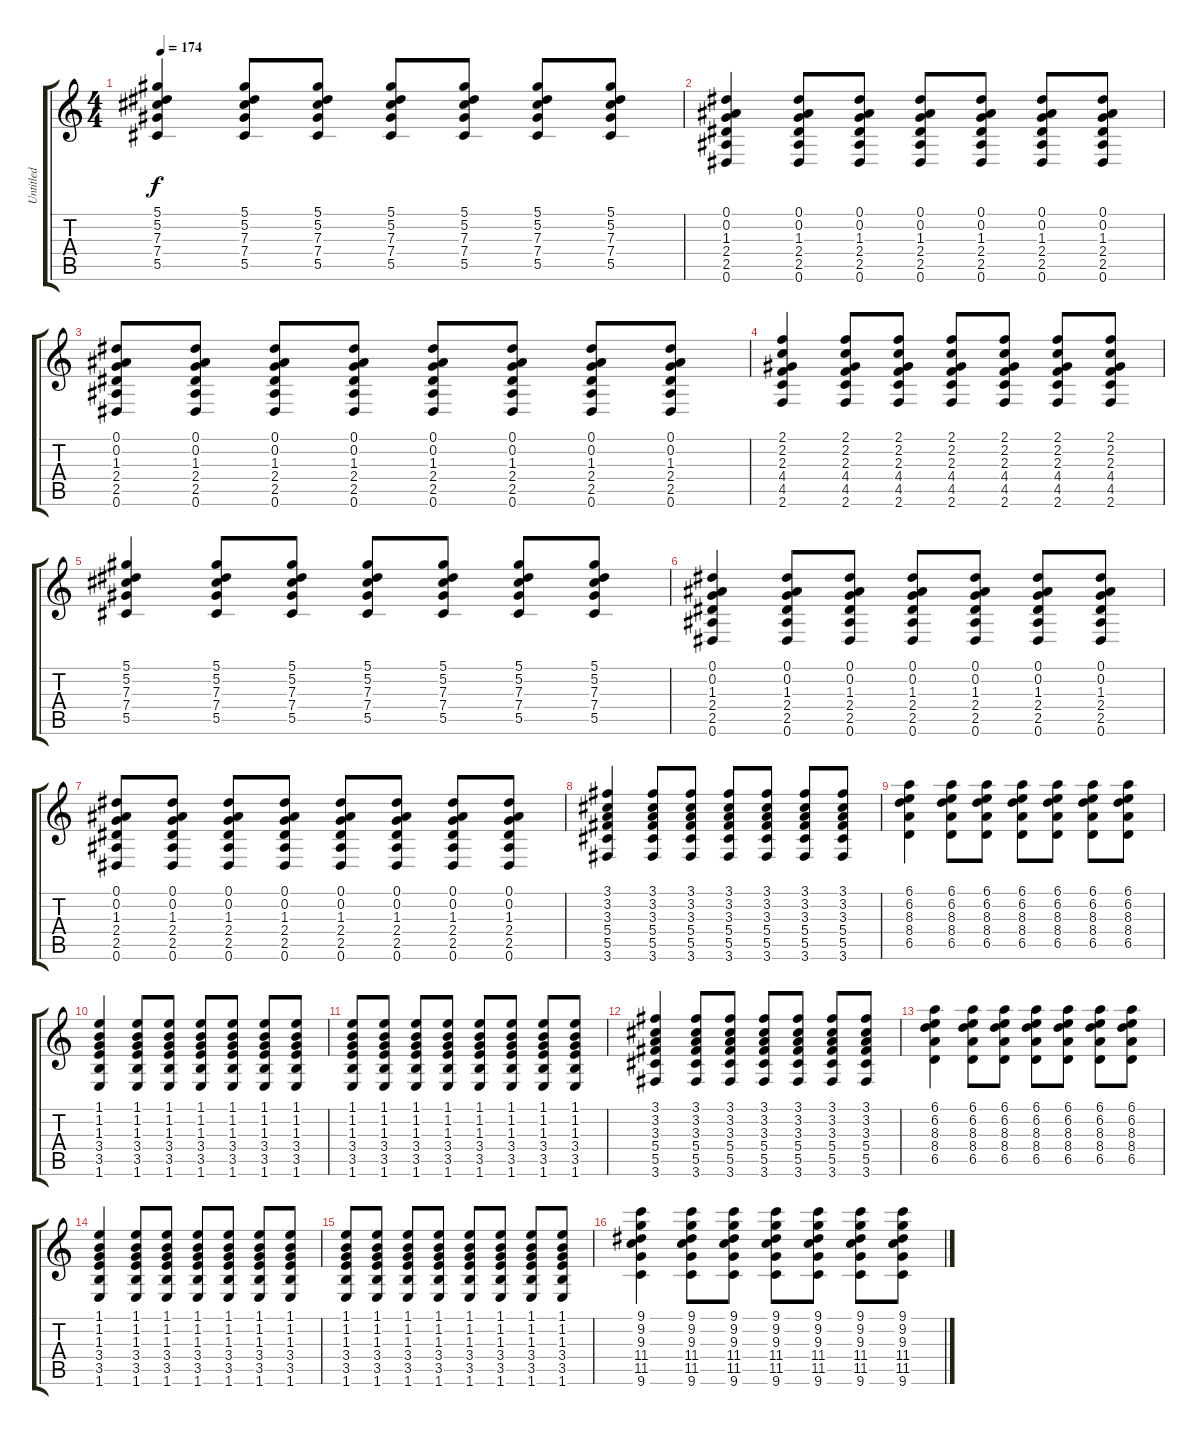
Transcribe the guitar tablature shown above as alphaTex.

\track ("Untitled" "Untitled") {instrument overdrivenguitar}
\staff {score tabs}
\tuning (Eb4 Bb3 Gb3 Db3 Ab2 Eb2) {hide}
\ts (4 4)
\tempo 174
\clef g2
\ks c
(5.1 5.2 7.3 7.4 5.5).4{dy f} (5.1 5.2 7.3 7.4 5.5).8 (5.1 5.2 7.3 7.4 5.5).8 (5.1 5.2 7.3 7.4 5.5).8 (5.1 5.2 7.3 7.4 5.5).8 (5.1 5.2 7.3 7.4 5.5).8 (5.1 5.2 7.3 7.4 5.5).8 |
(0.1 0.2 1.3 2.4 2.5 0.6).4 (0.1 0.2 1.3 2.4 2.5 0.6).8 (0.1 0.2 1.3 2.4 2.5 0.6).8 (0.1 0.2 1.3 2.4 2.5 0.6).8 (0.1 0.2 1.3 2.4 2.5 0.6).8 (0.1 0.2 1.3 2.4 2.5 0.6).8 (0.1 0.2 1.3 2.4 2.5 0.6).8 |
(0.1 0.2 1.3 2.4 2.5 0.6).8 (0.1 0.2 1.3 2.4 2.5 0.6).8 (0.1 0.2 1.3 2.4 2.5 0.6).8 (0.1 0.2 1.3 2.4 2.5 0.6).8 (0.1 0.2 1.3 2.4 2.5 0.6).8 (0.1 0.2 1.3 2.4 2.5 0.6).8 (0.1 0.2 1.3 2.4 2.5 0.6).8 (0.1 0.2 1.3 2.4 2.5 0.6).8 |
(2.1 2.2 2.3 4.4 4.5 2.6).4 (2.1 2.2 2.3 4.4 4.5 2.6).8 (2.1 2.2 2.3 4.4 4.5 2.6).8 (2.1 2.2 2.3 4.4 4.5 2.6).8 (2.1 2.2 2.3 4.4 4.5 2.6).8 (2.1 2.2 2.3 4.4 4.5 2.6).8 (2.1 2.2 2.3 4.4 4.5 2.6).8 |
(5.1 5.2 7.3 7.4 5.5).4 (5.1 5.2 7.3 7.4 5.5).8 (5.1 5.2 7.3 7.4 5.5).8 (5.1 5.2 7.3 7.4 5.5).8 (5.1 5.2 7.3 7.4 5.5).8 (5.1 5.2 7.3 7.4 5.5).8 (5.1 5.2 7.3 7.4 5.5).8 |
(0.1 0.2 1.3 2.4 2.5 0.6).4 (0.1 0.2 1.3 2.4 2.5 0.6).8 (0.1 0.2 1.3 2.4 2.5 0.6).8 (0.1 0.2 1.3 2.4 2.5 0.6).8 (0.1 0.2 1.3 2.4 2.5 0.6).8 (0.1 0.2 1.3 2.4 2.5 0.6).8 (0.1 0.2 1.3 2.4 2.5 0.6).8 |
(0.1 0.2 1.3 2.4 2.5 0.6).8 (0.1 0.2 1.3 2.4 2.5 0.6).8 (0.1 0.2 1.3 2.4 2.5 0.6).8 (0.1 0.2 1.3 2.4 2.5 0.6).8 (0.1 0.2 1.3 2.4 2.5 0.6).8 (0.1 0.2 1.3 2.4 2.5 0.6).8 (0.1 0.2 1.3 2.4 2.5 0.6).8 (0.1 0.2 1.3 2.4 2.5 0.6).8 |
(3.1 3.2 3.3 5.4 5.5 3.6).4 (3.1 3.2 3.3 5.4 5.5 3.6).8 (3.1 3.2 3.3 5.4 5.5 3.6).8 (3.1 3.2 3.3 5.4 5.5 3.6).8 (3.1 3.2 3.3 5.4 5.5 3.6).8 (3.1 3.2 3.3 5.4 5.5 3.6).8 (3.1 3.2 3.3 5.4 5.5 3.6).8 |
(6.1 6.2 8.3 8.4 6.5).4 (6.1 6.2 8.3 8.4 6.5).8 (6.1 6.2 8.3 8.4 6.5).8 (6.1 6.2 8.3 8.4 6.5).8 (6.1 6.2 8.3 8.4 6.5).8 (6.1 6.2 8.3 8.4 6.5).8 (6.1 6.2 8.3 8.4 6.5).8 |
(1.1 1.2 1.3 3.4 3.5 1.6).4 (1.1 1.2 1.3 3.4 3.5 1.6).8 (1.1 1.2 1.3 3.4 3.5 1.6).8 (1.1 1.2 1.3 3.4 3.5 1.6).8 (1.1 1.2 1.3 3.4 3.5 1.6).8 (1.1 1.2 1.3 3.4 3.5 1.6).8 (1.1 1.2 1.3 3.4 3.5 1.6).8 |
(1.1 1.2 1.3 3.4 3.5 1.6).8 (1.1 1.2 1.3 3.4 3.5 1.6).8 (1.1 1.2 1.3 3.4 3.5 1.6).8 (1.1 1.2 1.3 3.4 3.5 1.6).8 (1.1 1.2 1.3 3.4 3.5 1.6).8 (1.1 1.2 1.3 3.4 3.5 1.6).8 (1.1 1.2 1.3 3.4 3.5 1.6).8 (1.1 1.2 1.3 3.4 3.5 1.6).8 |
(3.1 3.2 3.3 5.4 5.5 3.6).4 (3.1 3.2 3.3 5.4 5.5 3.6).8 (3.1 3.2 3.3 5.4 5.5 3.6).8 (3.1 3.2 3.3 5.4 5.5 3.6).8 (3.1 3.2 3.3 5.4 5.5 3.6).8 (3.1 3.2 3.3 5.4 5.5 3.6).8 (3.1 3.2 3.3 5.4 5.5 3.6).8 |
(6.1 6.2 8.3 8.4 6.5).4 (6.1 6.2 8.3 8.4 6.5).8 (6.1 6.2 8.3 8.4 6.5).8 (6.1 6.2 8.3 8.4 6.5).8 (6.1 6.2 8.3 8.4 6.5).8 (6.1 6.2 8.3 8.4 6.5).8 (6.1 6.2 8.3 8.4 6.5).8 |
(1.1 1.2 1.3 3.4 3.5 1.6).4 (1.1 1.2 1.3 3.4 3.5 1.6).8 (1.1 1.2 1.3 3.4 3.5 1.6).8 (1.1 1.2 1.3 3.4 3.5 1.6).8 (1.1 1.2 1.3 3.4 3.5 1.6).8 (1.1 1.2 1.3 3.4 3.5 1.6).8 (1.1 1.2 1.3 3.4 3.5 1.6).8 |
(1.1 1.2 1.3 3.4 3.5 1.6).8 (1.1 1.2 1.3 3.4 3.5 1.6).8 (1.1 1.2 1.3 3.4 3.5 1.6).8 (1.1 1.2 1.3 3.4 3.5 1.6).8 (1.1 1.2 1.3 3.4 3.5 1.6).8 (1.1 1.2 1.3 3.4 3.5 1.6).8 (1.1 1.2 1.3 3.4 3.5 1.6).8 (1.1 1.2 1.3 3.4 3.5 1.6).8 |
(9.1 9.2 9.3 11.4 11.5 9.6).4 (9.1 9.2 9.3 11.4 11.5 9.6).8 (9.1 9.2 9.3 11.4 11.5 9.6).8 (9.1 9.2 9.3 11.4 11.5 9.6).8 (9.1 9.2 9.3 11.4 11.5 9.6).8 (9.1 9.2 9.3 11.4 11.5 9.6).8 (9.1 9.2 9.3 11.4 11.5 9.6).8
